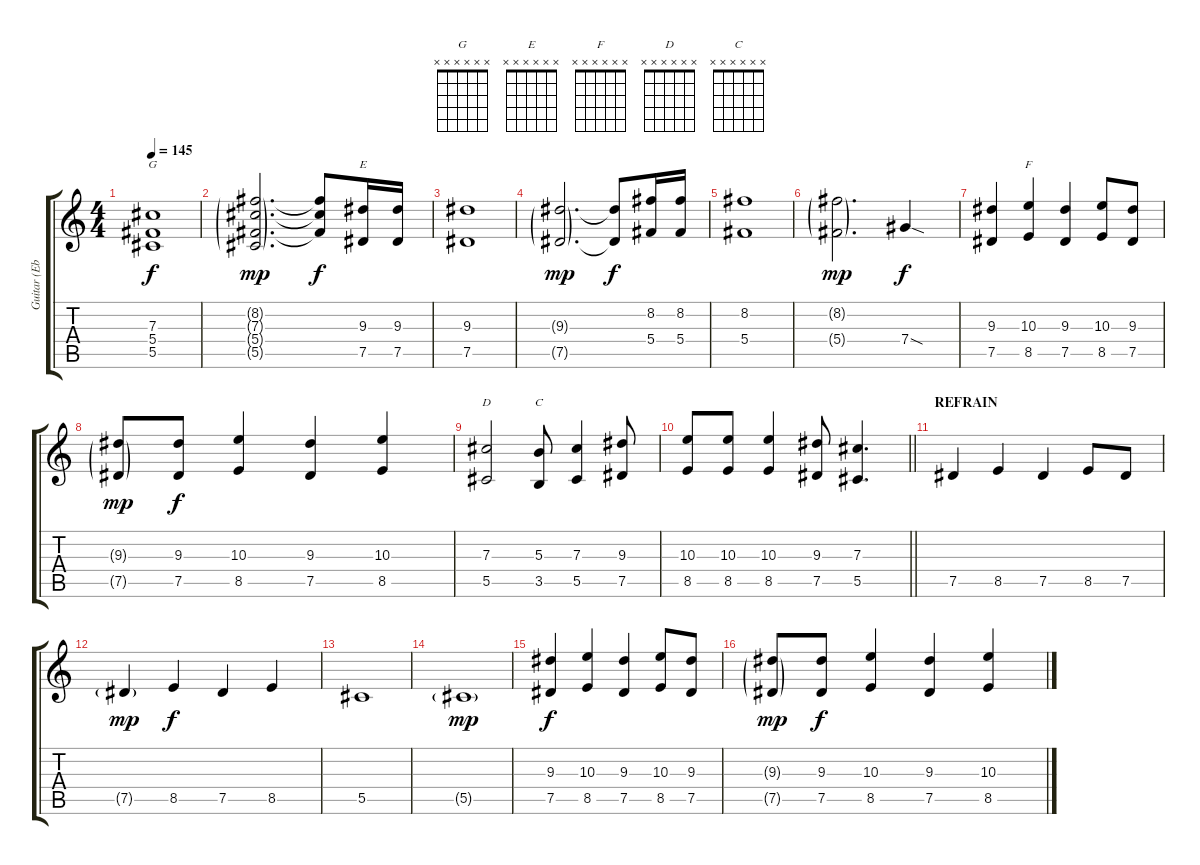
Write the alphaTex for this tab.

\track ("Guitar (Eb)" "Guitar (Eb") {instrument overdrivenguitar}
\staff {score tabs}
\tuning (Eb4 Bb3 Gb3 Db3 Ab2 Eb2) {hide}
\chord ("G" x x x x x x)
\chord ("E" x x x x x x)
\chord ("F" x x x x x x)
\chord ("D" x x x x x x)
\chord ("C" x x x x x x)
\ts (4 4)
\tempo 145
\clef g2
\ks c
(7.3 5.4 5.5).1{ch "G" dy f} |
(8.2{g} 7.3{g} 5.4{g} 5.5{g}).2{d dy mp} (8.2{t} 7.3{t} 5.4{t}).8{dy f} (9.3 7.5).16{ch "E"} (9.3 7.5).16 |
(9.3 7.5).1 |
(9.3{g} 7.5{g}).2{d dy mp} (9.3{t} 7.5{t}).8{dy f} (8.2 5.4).16 (8.2 5.4).16 |
(8.2 5.4).1 |
(8.2{g} 5.4{g}).2{d dy mp} 7.4{sod}.4{dy f} |
(9.3 7.5).4 (10.3 8.5).4{ch "F"} (9.3 7.5).4 (10.3 8.5).8 (9.3 7.5).8 |
(9.3{g} 7.5{g}).8{dy mp} (9.3 7.5).8{dy f} (10.3 8.5).4 (9.3 7.5).4 (10.3 8.5).4 |
(7.3 5.5).2{ch "D"} (5.3 3.5).8{ch "C"} (7.3 5.5).4 (9.3 7.5).8 |
\barLineRight lightlight
(10.3 8.5).8 (10.3 8.5).8 (10.3 8.5).4 (9.3 7.5).8 (7.3 5.5).4{d} |
\section ("" "REFRAIN")
7.5.4 8.5.4 7.5.4 8.5.8 7.5.8 |
7.5{g}.4{dy mp} 8.5.4{dy f} 7.5.4 8.5.4 |
5.5.1 |
5.5{g}.1{dy mp} |
(9.3 7.5).4{dy f} (10.3 8.5).4 (9.3 7.5).4 (10.3 8.5).8 (9.3 7.5).8 |
(9.3{g} 7.5{g}).8{dy mp} (9.3 7.5).8{dy f} (10.3 8.5).4 (9.3 7.5).4 (10.3 8.5).4
